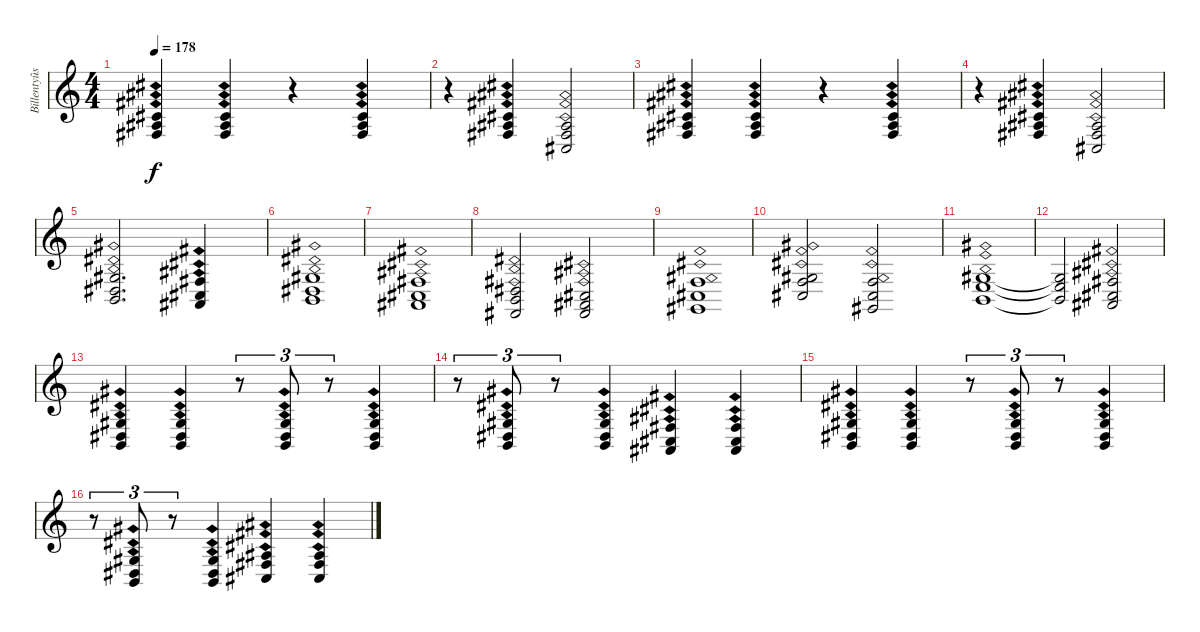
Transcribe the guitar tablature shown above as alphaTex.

\track ("Billentyûs 1 (David Rosenthal)" "Billentyûs") {instrument percussiveorgan}
\staff {score}
\tuning (E4 B3 G3 D3 A2 E2 B1) {hide}
\ts (4 4)
\tempo 178
\clef g2
\ks c
(2.2{ph 12} 3.3{ph 12} 4.4{ph 12}).4{dy f} (2.2{ph 12} 3.3{ph 12} 4.4{ph 12}).4 r.4 (2.2{ph 12} 3.3{ph 12} 4.4{ph 12}).4 |
r.4 (2.2{ph 12} 3.3{ph 12} 4.4{ph 12}).4 (3.3{ph 12} 4.4{ph 12} 4.5{ph 12}).2 |
(2.2{ph 12} 3.3{ph 12} 4.4{ph 12}).4 (2.2{ph 12} 3.3{ph 12} 4.4{ph 12}).4 r.4 (2.2{ph 12} 3.3{ph 12} 4.4{ph 12}).4 |
r.4 (2.2{ph 12} 3.3{ph 12} 4.4{ph 12}).4 (3.3{ph 12} 4.4{ph 12} 4.5{ph 12}).2 |
(1.3{ph 12} 1.4{ph 12} 2.5{ph 12}).2{d} (4.4{ph 12} 4.5{ph 12} 6.6{ph 12}).4 |
(1.3{ph 12} 1.4{ph 12} 2.5{ph 12}).1 |
(4.4{ph 12} 4.5{ph 12} 6.6{ph 12}).1 |
(1.4{ph 12} 2.5{ph 12} 2.6{ph 12}).2 (4.5{ph 12} 6.6{ph 12} 7.7{ph 12}).2 |
(3.4{ph 12} 4.5{ph 12} 4.6{ph 12}).1 |
(1.3{ph 12} 3.4{ph 12} 4.5{ph 12}).2 (3.4{ph 12} 4.5{ph 12} 4.6{ph 12}).2 |
(1.3{ph 12} 2.4{ph 12} 2.5{ph 12}).1 |
(1.3{t} 2.4{t} 2.5{t}).2 (4.4{ph 12} 4.5{ph 12} 6.6{ph 12}).2 |
(6.4{ph 12} 6.5{ph 12} 7.6{ph 12}).4 (6.4{ph 12} 6.5{ph 12} 7.6{ph 12}).4 r.8{tu (3 2)} (6.4{ph 12} 6.5{ph 12} 7.6{ph 12}).8{tu (3 2)} r.8{tu (3 2)} (6.4{ph 12} 6.5{ph 12} 7.6{ph 12}).4 |
r.8{tu (3 2)} (6.4{ph 12} 6.5{ph 12} 7.6{ph 12}).8{tu (3 2)} r.8{tu (3 2)} (6.4{ph 12} 6.5{ph 12} 7.6{ph 12}).4 (4.4{ph 12} 4.5{ph 12} 6.6{ph 12}).4 (4.4{ph 12} 4.5{ph 12} 6.6{ph 12}).4 |
(6.4{ph 12} 6.5{ph 12} 7.6{ph 12}).4 (6.4{ph 12} 6.5{ph 12} 7.6{ph 12}).4 r.8{tu (3 2)} (6.4{ph 12} 6.5{ph 12} 7.6{ph 12}).8{tu (3 2)} r.8{tu (3 2)} (6.4{ph 12} 6.5{ph 12} 7.6{ph 12}).4 |
r.8{tu (3 2)} (6.4{ph 12} 6.5{ph 12} 7.6{ph 12}).8{tu (3 2)} r.8{tu (3 2)} (6.4{ph 12} 6.5{ph 12} 7.6{ph 12}).4 (3.3{ph 12} 4.4{ph 12} 4.5{ph 12}).4 (3.3{ph 12} 4.4{ph 12} 4.5{ph 12}).4
